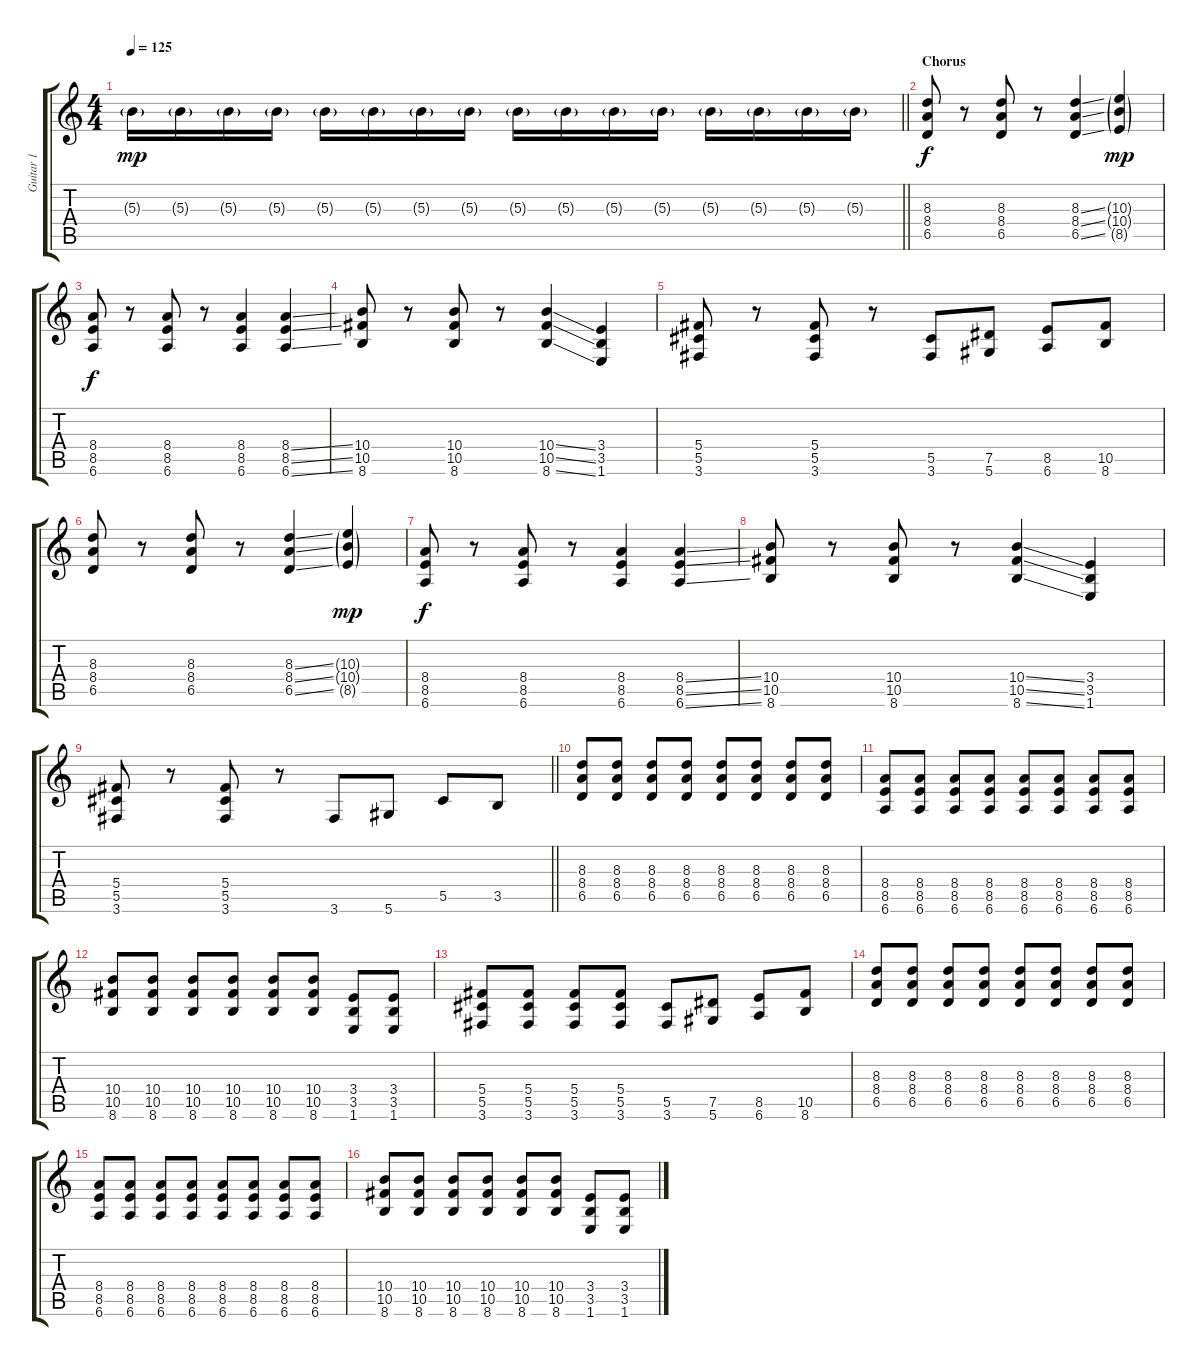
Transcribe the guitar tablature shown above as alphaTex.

\track ("Guitar 1" "Guitar 1") {instrument overdrivenguitar}
\staff {score tabs}
\tuning (Eb4 Bb3 Gb3 Db3 Ab2 Eb2) {hide}
\ts (4 4)
\tempo 125
\clef g2
\barLineRight lightlight
\ks c
5.3{g}.16{dy mp} 5.3{g}.16 5.3{g}.16 5.3{g}.16 5.3{g}.16 5.3{g}.16 5.3{g}.16 5.3{g}.16 5.3{g}.16 5.3{g}.16 5.3{g}.16 5.3{g}.16 5.3{g}.16 5.3{g}.16 5.3{g}.16 5.3{g}.16 |
\section ("" "Chorus")
(8.3 8.4 6.5).8{dy f volume 13} r.8 (8.3 8.4 6.5).8 r.8 (8.3{ss} 8.4{ss} 6.5{ss}).4 (10.3{g} 10.4{g} 8.5{g}).4{dy mp} |
(8.4 8.5 6.6).8{dy f} r.8 (8.4 8.5 6.6).8 r.8 (8.4 8.5 6.6).4 (8.4{ss} 8.5{ss} 6.6{ss}).4 |
(10.4 10.5 8.6).8 r.8 (10.4 10.5 8.6).8 r.8 (10.4{ss} 10.5{ss} 8.6{ss}).4 (3.4 3.5 1.6).4 |
(5.4 5.5 3.6).8 r.8 (5.4 5.5 3.6).8 r.8 (5.5 3.6).8 (7.5 5.6).8 (8.5 6.6).8 (10.5 8.6).8 |
(8.3 8.4 6.5).8 r.8 (8.3 8.4 6.5).8 r.8 (8.3{ss} 8.4{ss} 6.5{ss}).4 (10.3{g} 10.4{g} 8.5{g}).4{dy mp} |
(8.4 8.5 6.6).8{dy f} r.8 (8.4 8.5 6.6).8 r.8 (8.4 8.5 6.6).4 (8.4{ss} 8.5{ss} 6.6{ss}).4 |
(10.4 10.5 8.6).8 r.8 (10.4 10.5 8.6).8 r.8 (10.4{ss} 10.5{ss} 8.6{ss}).4 (3.4 3.5 1.6).4 |
\barLineRight lightlight
(5.4 5.5 3.6).8 r.8 (5.4 5.5 3.6).8 r.8 3.6.8 5.6.8 5.5.8 3.5.8 |
(8.3 8.4 6.5).8 (8.3 8.4 6.5).8 (8.3 8.4 6.5).8 (8.3 8.4 6.5).8 (8.3 8.4 6.5).8 (8.3 8.4 6.5).8 (8.3 8.4 6.5).8 (8.3 8.4 6.5).8 |
(8.4 8.5 6.6).8 (8.4 8.5 6.6).8 (8.4 8.5 6.6).8 (8.4 8.5 6.6).8 (8.4 8.5 6.6).8 (8.4 8.5 6.6).8 (8.4 8.5 6.6).8 (8.4 8.5 6.6).8 |
(10.4 10.5 8.6).8 (10.4 10.5 8.6).8 (10.4 10.5 8.6).8 (10.4 10.5 8.6).8 (10.4 10.5 8.6).8 (10.4 10.5 8.6).8 (3.4 3.5 1.6).8 (3.4 3.5 1.6).8 |
(5.4 5.5 3.6).8 (5.4 5.5 3.6).8 (5.4 5.5 3.6).8 (5.4 5.5 3.6).8 (5.5 3.6).8 (7.5 5.6).8 (8.5 6.6).8 (10.5 8.6).8 |
(8.3 8.4 6.5).8 (8.3 8.4 6.5).8 (8.3 8.4 6.5).8 (8.3 8.4 6.5).8 (8.3 8.4 6.5).8 (8.3 8.4 6.5).8 (8.3 8.4 6.5).8 (8.3 8.4 6.5).8 |
(8.4 8.5 6.6).8 (8.4 8.5 6.6).8 (8.4 8.5 6.6).8 (8.4 8.5 6.6).8 (8.4 8.5 6.6).8 (8.4 8.5 6.6).8 (8.4 8.5 6.6).8 (8.4 8.5 6.6).8 |
(10.4 10.5 8.6).8 (10.4 10.5 8.6).8 (10.4 10.5 8.6).8 (10.4 10.5 8.6).8 (10.4 10.5 8.6).8 (10.4 10.5 8.6).8 (3.4 3.5 1.6).8 (3.4 3.5 1.6).8
